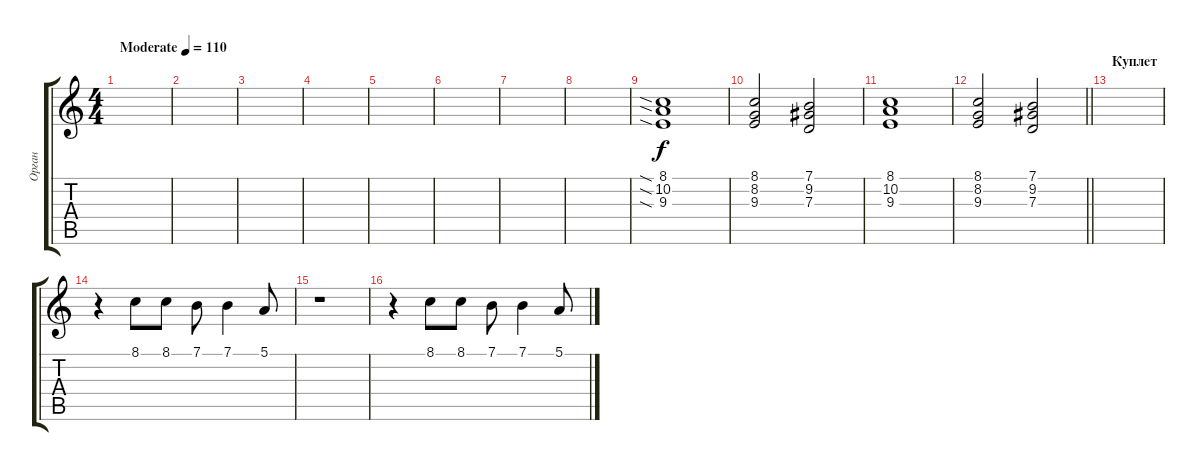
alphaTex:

\track ("Орган" "Орган") {instrument drawbarorgan}
\staff {score tabs}
\tuning (E4 B3 G3 D3 A2 E2) {hide}
\ts (4 4)
\tempo (110 "Moderate")
\clef g2
\ks c
|
|
|
|
|
|
|
|
(8.1{sia} 10.2{sia} 9.3{sia}).1 |
(8.1 8.2 9.3).2 (7.1 9.2 7.3).2 |
(8.1 10.2 9.3).1 |
\barLineRight lightlight
(8.1 8.2 9.3).2 (7.1 9.2 7.3).2 |
\section ("" "Куплет")
|
r.4 8.1.8 8.1.8 7.1.8 7.1.4 5.1.8 |
r.1 |
r.4 8.1.8 8.1.8 7.1.8 7.1.4 5.1.8
